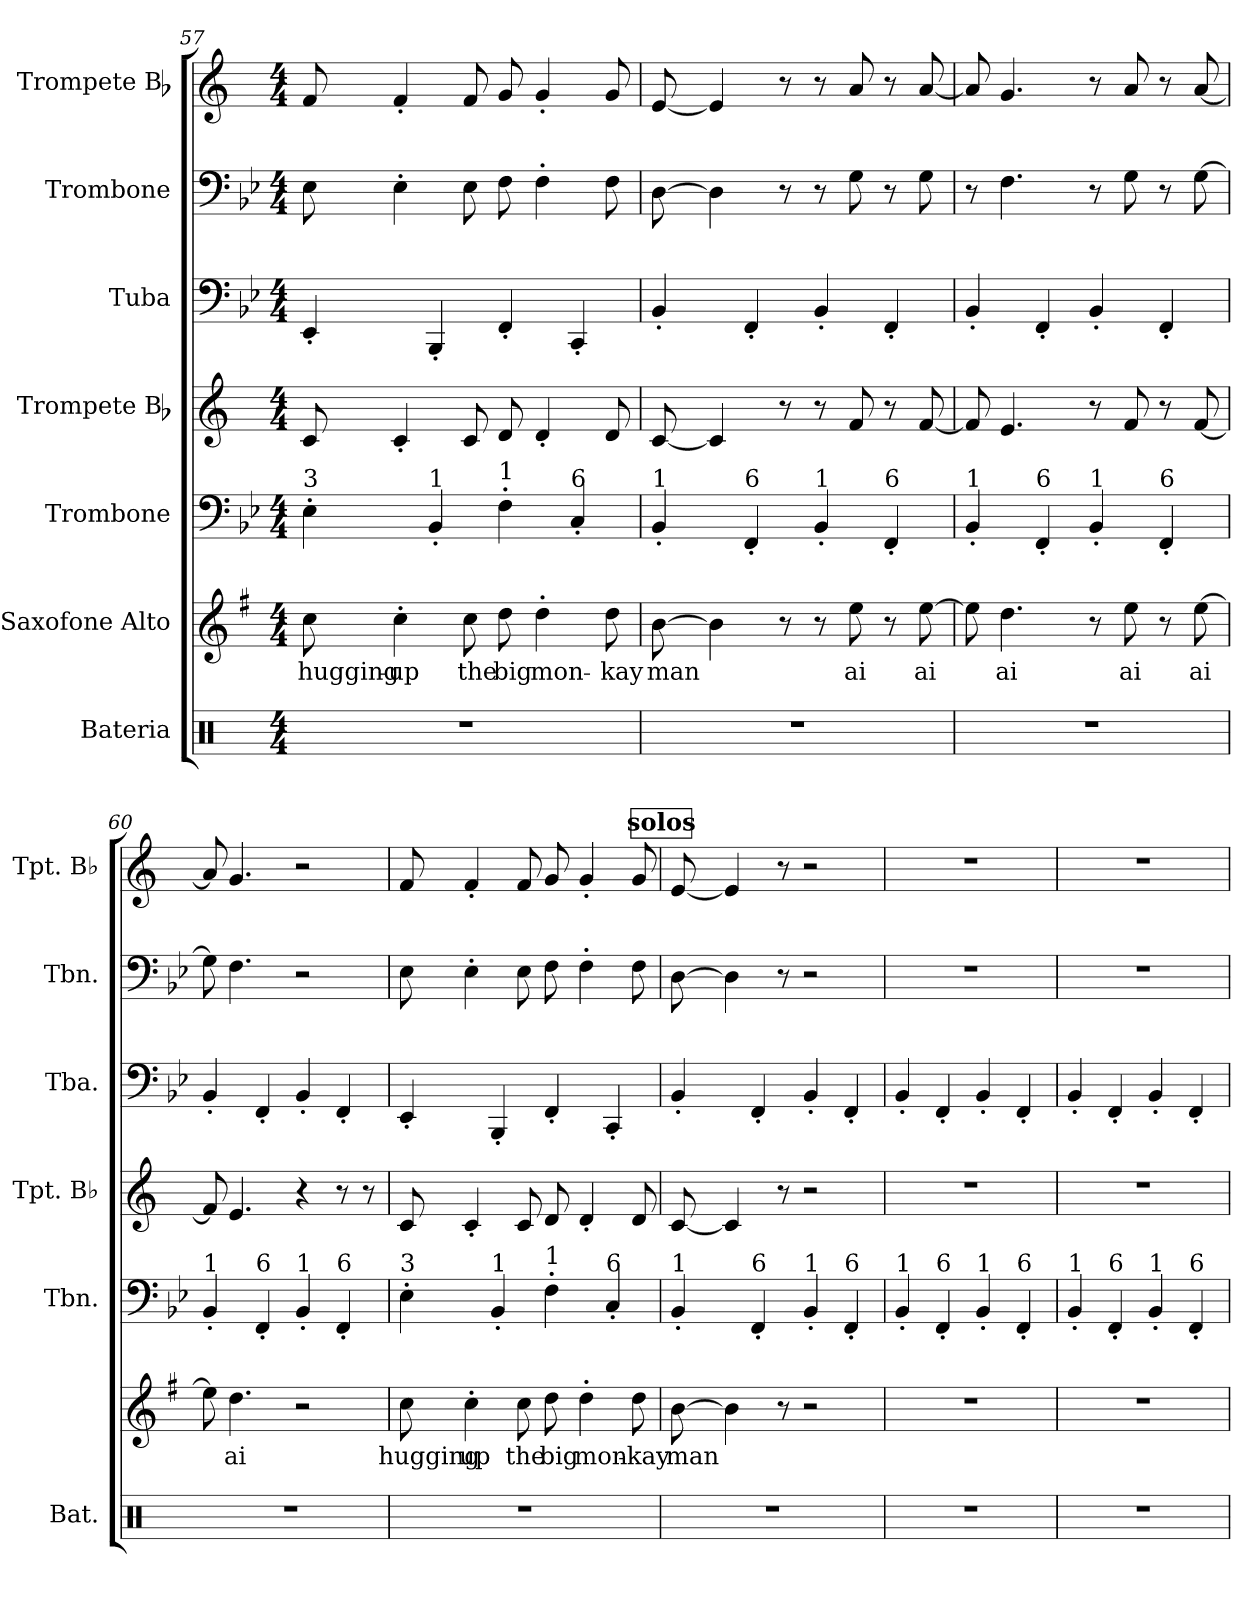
**kern	**kern	**text	**kern	**kern	**kern	**kern	**kern
*part7	*part6	*part6	*part5	*part4	*part3	*part2	*part1
*staff7	*staff6	*staff6	*staff5	*staff4	*staff3	*staff2	*staff1
*I"Bateria	*I"Saxofone Alto	*	*I"Trombone	*I"Trompete Bb	*I"Tuba	*I"Trombone	*I"Trompete Bb
*I'Bat.	*	*	*I'Tbn.	*I'Tpt. Bb	*I'Tba.	*I'Tbn.	*I'Tpt. Bb
*clefX	*clefG2	*	*clefF4	*clefG2	*clefF4	*clefF4	*clefG2
*	*ITrd5c9	*	*	*ITrd1c2	*	*	*ITrd1c2
*k[]	*k[b-e-]	*	*k[b-e-]	*k[b-e-]	*k[b-e-]	*k[b-e-]	*k[b-e-]
*M4/4	*M4/4	*	*M4/4	*M4/4	*M4/4	*M4/4	*M4/4
=57	=57	=57	=57	=57	=57	=57	=57
!	!	!	!LO:TX:a:t=3	!	!	!	!
!	!	!LO:LY:b	!	!	!	!	!
1r	8e-\	hugging-	4E-'\	8B-/	4EE-'/	8E-\	8e-/
!	!	!LO:LY:b	!	!	!	!	!
.	4e-'\	-up	.	4B-'/	.	4E-'\	4e-'/
!	!	!	!LO:TX:a:t=1	!	!	!	!
.	.	.	4BB-'/	.	4BBB-'/	.	.
!	!	!LO:LY:b	!	!	!	!	!
.	8e-\	the	.	8B-/	.	8E-\	8e-/
!	!	!	!LO:TX:a:t=1	!	!	!	!
!	!	!LO:LY:b	!	!	!	!	!
.	8f\	big	4F'\	8c/	4FF'/	8F\	8f/
!	!	!LO:LY:b	!	!	!	!	!
.	4f'\	mon-	.	4c'/	.	4F'\	4f'/
!	!	!	!LO:TX:a:t=6	!	!	!	!
.	.	.	4C'/	.	4CC'/	.	.
!	!	!LO:LY:b	!	!	!	!	!
.	8f\	-kay	.	8c/	.	8F\	8f/
=58	=58	=58	=58	=58	=58	=58	=58
!	!	!	!LO:TX:a:t=1	!	!	!	!
!	!	!LO:LY:b	!	!	!	!	!
1r	[8d\	man	4BB-'/	[8B-/	4BB-'/	[8D\	[8d/
.	4d\]	.	.	4B-/]	.	4D\]	4d/]
!	!	!	!LO:TX:a:t=6	!	!	!	!
.	.	.	4FF'/	.	4FF'/	.	.
.	8r	.	.	8r	.	8r	8r
!	!	!	!LO:TX:a:t=1	!	!	!	!
.	8r	.	4BB-'/	8r	4BB-'/	8r	8r
!	!	!LO:LY:b	!	!	!	!	!
.	8g\	ai	.	8e-/	.	8G\	8g/
!	!	!	!LO:TX:a:t=6	!	!	!	!
.	8r	.	4FF'/	8r	4FF'/	8r	8r
!	!	!LO:LY:b	!	!	!	!	!
.	[8g\	ai	.	[8e-/	.	8G\	[8g/
=59	=59	=59	=59	=59	=59	=59	=59
!	!	!	!LO:TX:a:t=1	!	!	!	!
1r	8g\]	.	4BB-'/	8e-/]	4BB-'/	8r	8g/]
!	!	!LO:LY:b	!	!	!	!	!
.	4.f\	ai	.	4.d/	.	4.F\	4.f/
!	!	!	!LO:TX:a:t=6	!	!	!	!
.	.	.	4FF'/	.	4FF'/	.	.
!	!	!	!LO:TX:a:t=1	!	!	!	!
.	8r	.	4BB-'/	8r	4BB-'/	8r	8r
!	!	!LO:LY:b	!	!	!	!	!
.	8g\	ai	.	8e-/	.	8G\	8g/
!	!	!	!LO:TX:a:t=6	!	!	!	!
.	8r	.	4FF'/	8r	4FF'/	8r	8r
!	!	!LO:LY:b	!	!	!	!	!
.	[8g\	ai	.	[8e-/	.	[8G\	[8g/
=60	=60	=60	=60	=60	=60	=60	=60
!	!	!	!LO:TX:a:t=1	!	!	!	!
1r	8g\]	.	4BB-'/	8e-/]	4BB-'/	8G\]	8g/]
!	!	!LO:LY:b	!	!	!	!	!
.	4.f\	ai	.	4.d/	.	4.F\	4.f/
!	!	!	!LO:TX:a:t=6	!	!	!	!
.	.	.	4FF'/	.	4FF'/	.	.
!	!	!	!LO:TX:a:t=1	!	!	!	!
.	2r	.	4BB-'/	4r	4BB-'/	2r	2r
!	!	!	!LO:TX:a:t=6	!	!	!	!
.	.	.	4FF'/	8r	4FF'/	.	.
.	.	.	.	8r	.	.	.
=61	=61	=61	=61	=61	=61	=61	=61
!	!	!	!LO:TX:a:t=3	!	!	!	!
!	!	!LO:LY:b	!	!	!	!	!
1r	8e-\	hugging	4E-'\	8B-/	4EE-'/	8E-\	8e-/
!	!	!LO:LY:b	!	!	!	!	!
.	4e-'\	up	.	4B-'/	.	4E-'\	4e-'/
!	!	!	!LO:TX:a:t=1	!	!	!	!
.	.	.	4BB-'/	.	4BBB-'/	.	.
!	!	!LO:LY:b	!	!	!	!	!
.	8e-\	the	.	8B-/	.	8E-\	8e-/
!	!	!	!LO:TX:a:t=1	!	!	!	!
!	!	!LO:LY:b	!	!	!	!	!
.	8f\	big	4F'\	8c/	4FF'/	8F\	8f/
!	!	!LO:LY:b	!	!	!	!	!
.	4f'\	mon-	.	4c'/	.	4F'\	4f'/
!	!	!	!LO:TX:a:t=6	!	!	!	!
.	.	.	4C'/	.	4CC'/	.	.
!	!	!LO:LY:b	!	!	!	!	!
.	8f\	-kay	.	8c/	.	8F\	8f/
!!LO:REH:place=s1:a:B:fs=14:t=solos
=62	=62	=62	=62	=62	=62	=62	=62
!	!	!	!LO:TX:a:t=1	!	!	!	!
!	!	!LO:LY:b	!	!	!	!	!
1r	[8d\	man	4BB-'/	[8B-/	4BB-'/	[8D\	[8d/
.	4d\]	.	.	4B-/]	.	4D\]	4d/]
!	!	!	!LO:TX:a:t=6	!	!	!	!
.	.	.	4FF'/	.	4FF'/	.	.
.	8r	.	.	8r	.	8r	8r
!	!	!	!LO:TX:a:t=1	!	!	!	!
.	2r	.	4BB-'/	2r	4BB-'/	2r	2r
!	!	!	!LO:TX:a:t=6	!	!	!	!
.	.	.	4FF'/	.	4FF'/	.	.
=63	=63	=63	=63	=63	=63	=63	=63
!	!	!	!LO:TX:a:t=1	!	!	!	!
1r	1r	.	4BB-'/	1r	4BB-'/	1r	1r
!	!	!	!LO:TX:a:t=6	!	!	!	!
.	.	.	4FF'/	.	4FF'/	.	.
!	!	!	!LO:TX:a:t=1	!	!	!	!
.	.	.	4BB-'/	.	4BB-'/	.	.
!	!	!	!LO:TX:a:t=6	!	!	!	!
.	.	.	4FF'/	.	4FF'/	.	.
=64	=64	=64	=64	=64	=64	=64	=64
!	!	!	!LO:TX:a:t=1	!	!	!	!
1r	1r	.	4BB-'/	1r	4BB-'/	1r	1r
!	!	!	!LO:TX:a:t=6	!	!	!	!
.	.	.	4FF'/	.	4FF'/	.	.
!	!	!	!LO:TX:a:t=1	!	!	!	!
.	.	.	4BB-'/	.	4BB-'/	.	.
!	!	!	!LO:TX:a:t=6	!	!	!	!
.	.	.	4FF'/	.	4FF'/	.	.
=	=	=	=	=	=	=	=
*-	*-	*-	*-	*-	*-	*-	*-
